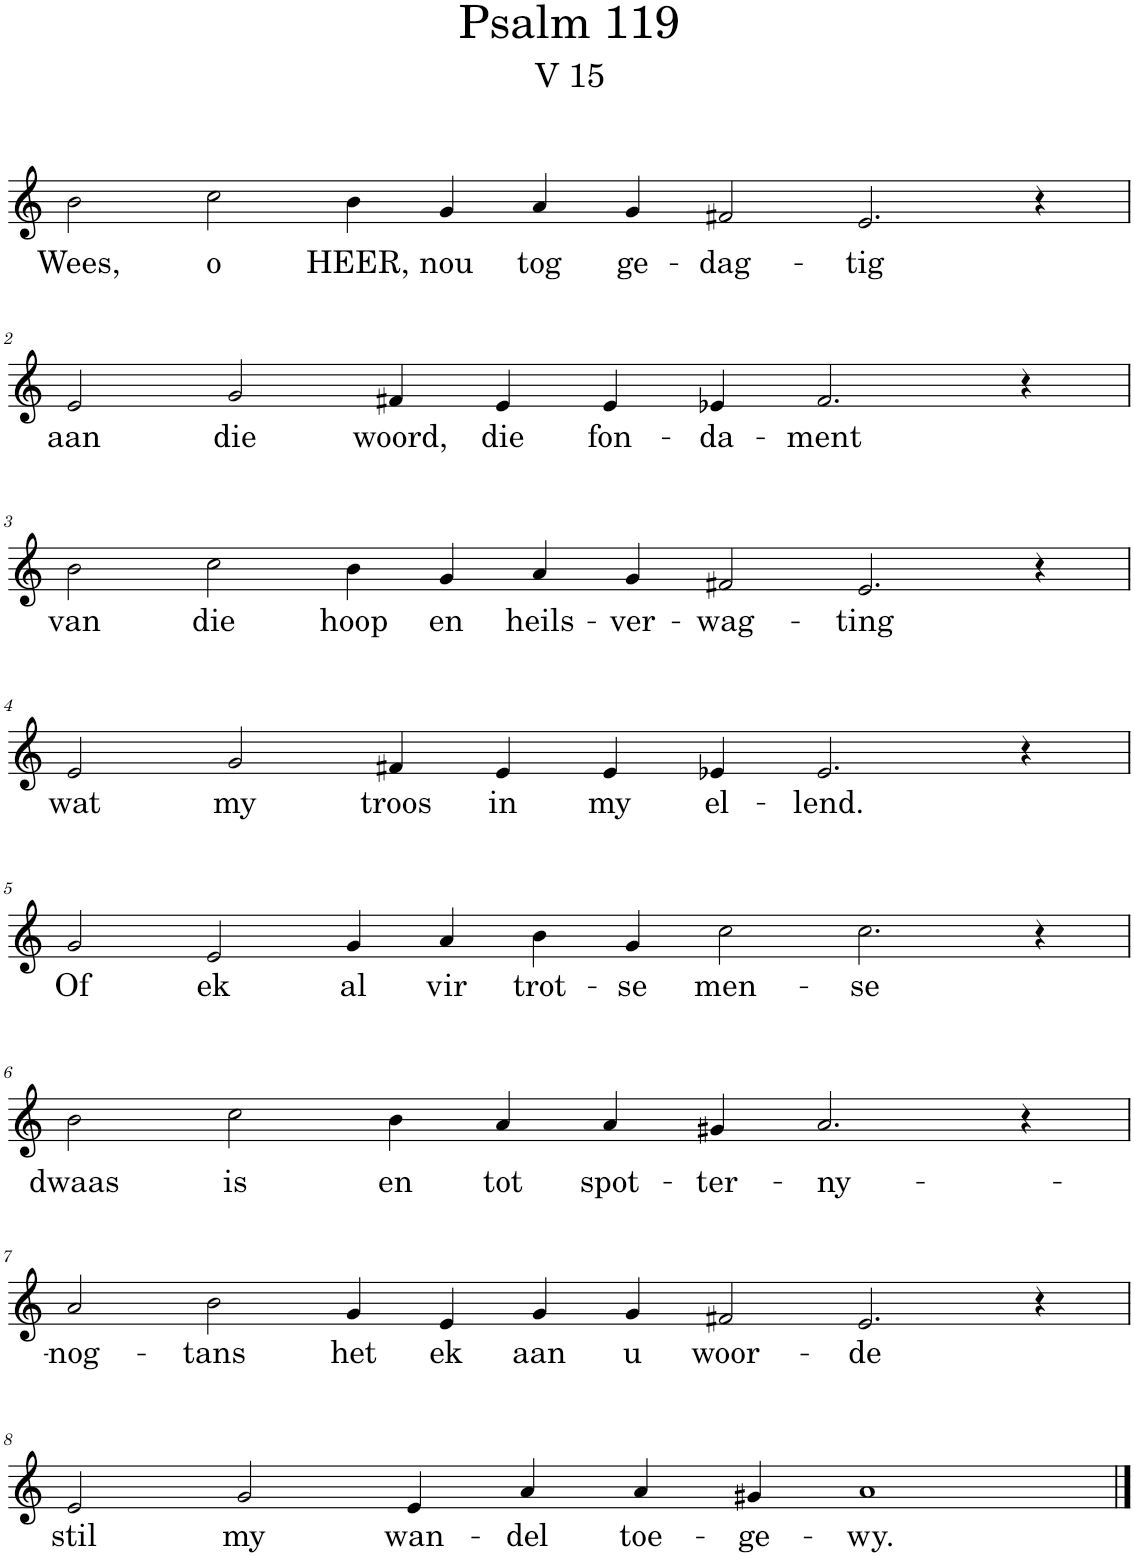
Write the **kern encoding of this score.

**kern	**text
*part1	*part1
*staff1	*staff1
*I"Pipe Organ	*
*I'Org.	*
*clefG2	*
*k[]	*
*M14/4	*
=1	=1
!	!LO:LY:b
2b\	Wees,
!	!LO:LY:b
2cc\	o
!	!LO:LY:b
4b\	HEER,
!	!LO:LY:b
4g/	nou
!	!LO:LY:b
4a/	tog
!	!LO:LY:b
4g/	ge-
!	!LO:LY:b
2f#X/	-dag-
!	!LO:LY:b
2.e/	-tig
4r	.
!!LO:LB:g=z
=2	=2
*M12/4	*
!	!LO:LY:b
2e/	aan
!	!LO:LY:b
2g/	die
!	!LO:LY:b
4f#X/	woord,
!	!LO:LY:b
4e/	die
!	!LO:LY:b
4e/	fon-
!	!LO:LY:b
4e-X/	-da-
!	!LO:LY:b
2.f#/	-ment
4r	.
!!LO:LB:g=z
=3	=3
*M14/4	*
!	!LO:LY:b
2b\	van
!	!LO:LY:b
2cc\	die
!	!LO:LY:b
4b\	hoop
!	!LO:LY:b
4g/	en
!	!LO:LY:b
4a/	heils-
!	!LO:LY:b
4g/	-ver-
!	!LO:LY:b
2f#X/	-wag-
!	!LO:LY:b
2.e/	-ting
4r	.
!!LO:LB:g=z
=4	=4
*M12/4	*
!	!LO:LY:b
2e/	wat
!	!LO:LY:b
2g/	my
!	!LO:LY:b
4f#X/	troos
!	!LO:LY:b
4e/	in
!	!LO:LY:b
4e/	my
!	!LO:LY:b
4e-X/	el-
!	!LO:LY:b
2.e-/	-lend.
4r	.
!!LO:LB:g=z
=5	=5
*M14/4	*
!	!LO:LY:b
2g/	Of
!	!LO:LY:b
2e/	ek
!	!LO:LY:b
4g/	al
!	!LO:LY:b
4a/	vir
!	!LO:LY:b
4b\	trot-
!	!LO:LY:b
4g/	-se
!	!LO:LY:b
2cc\	men-
!	!LO:LY:b
2.cc\	-se
4r	.
!!LO:LB:g=z
=6	=6
*M12/4	*
!	!LO:LY:b
2b\	dwaas
!	!LO:LY:b
2cc\	is
!	!LO:LY:b
4b\	en
!	!LO:LY:b
4a/	tot
!	!LO:LY:b
4a/	spot-
!	!LO:LY:b
4g#X/	-ter-
!	!LO:LY:b
2.a/	-ny-
4r	.
!!LO:LB:g=z
=7	=7
*M14/4	*
!	!LO:LY:b
2a/	-nog-
!	!LO:LY:b
2b\	-tans
!	!LO:LY:b
4g/	het
!	!LO:LY:b
4e/	ek
!	!LO:LY:b
4g/	aan
!	!LO:LY:b
4g/	u
!	!LO:LY:b
2f#X/	woor-
!	!LO:LY:b
2.e/	-de
4r	.
!!LO:LB:g=z
=8	=8
!	!LO:LY:b
2e/	stil
!	!LO:LY:b
2g/	my
!	!LO:LY:b
4e/	wan-
!	!LO:LY:b
4a/	-del
!	!LO:LY:b
4a/	toe-
!	!LO:LY:b
4g#X/	-ge-
!	!LO:LY:b
1a	-wy.
==	==
*-	*-
